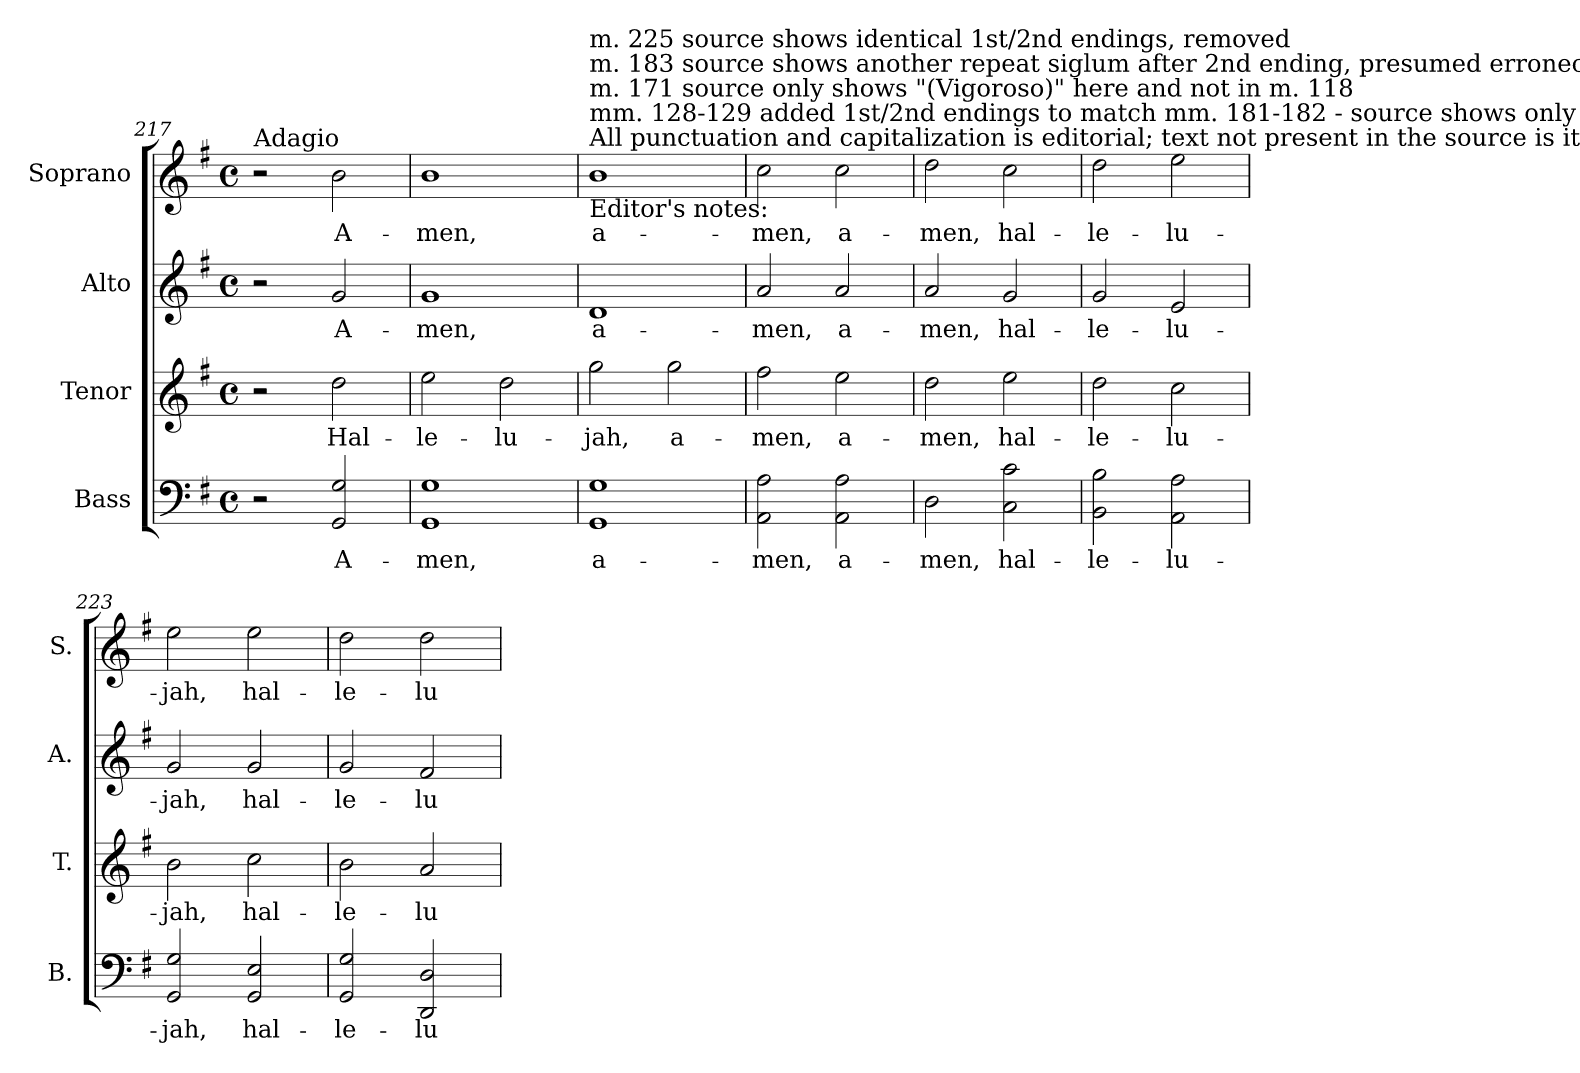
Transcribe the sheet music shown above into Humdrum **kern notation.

**kern	**text	**kern	**text	**kern	**text	**kern	**text
*part4	*part4	*part3	*part3	*part2	*part2	*part1	*part1
*staff4	*staff4	*staff3	*staff3	*staff2	*staff2	*staff1	*staff1
*I"Bass	*	*I"Tenor	*	*I"Alto	*	*I"Soprano	*
*I'B.	*	*I'T.	*	*I'A.	*	*I'S.	*
*clefF4	*	*clefG2	*	*clefG2	*	*clefG2	*
*k[f#]	*	*k[f#]	*	*k[f#]	*	*k[f#]	*
*G:	*	*G:	*	*G:	*	*G:	*
*M4/4	*	*M4/4	*	*M4/4	*	*M4/4	*
*met(c)	*	*met(c)	*	*met(c)	*	*met(c)	*
=217	=217	=217	=217	=217	=217	=217	=217
!	!	!	!	!	!	!LO:TX:a:t=Adagio	!
2r	.	2r	.	2r	.	2r	.
!	!LO:LY:b:color=#000000	!	!	!	!	!	!
!	!	!	!LO:LY:b:color=#000000	!	!	!	!
!	!	!	!	!	!LO:LY:b:color=#000000	!	!
!	!	!	!	!	!	!	!LO:LY:b:color=#000000
2GGi/ 2Gi	A-	2ddi\	Hal-	2gi/	A-	2bi\	A-
=218	=218	=218	=218	=218	=218	=218	=218
!	!LO:LY:b:color=#000000	!	!	!	!	!	!
!	!	!	!LO:LY:b:color=#000000	!	!	!	!
!	!	!	!	!	!LO:LY:b:color=#000000	!	!
!	!	!	!	!	!	!	!LO:LY:b:color=#000000
1GGi 1Gi	-men,	2eei\	-le-	1gi	-men,	1bi	-men,
!	!	!	!LO:LY:b:color=#000000	!	!	!	!
.	.	2ddi\	-lu-	.	.	.	.
!!LO:LB:g=z
=219	=219	=219	=219	=219	=219	=219	=219
!	!LO:LY:b:color=#000000	!	!	!	!	!	!
!	!	!	!LO:LY:b:color=#000000	!	!	!	!
!	!	!	!	!	!LO:LY:b:color=#000000	!	!
!	!	!	!	!	!	!LO:TX:b:t=Editor's notes&colon;	!
!	!	!	!	!	!	!LO:TX:t=All punctuation and capitalization is editorial; text not present in the source is italicized.	!
!	!	!	!	!	!	!LO:TX:t=mm. 128-129 added 1st/2nd endings to match mm. 181-182 - source shows only repeat sigla	!
!	!	!	!	!	!	!LO:TX:t=m. 171 source only shows "(Vigoroso)" here and not in m. 118	!
!	!	!	!	!	!	!LO:TX:t=m. 183 source shows another repeat siglum after 2nd ending, presumed erroneous	!
!	!	!	!	!	!	!LO:TX:t=m. 225 source shows identical 1st/2nd endings, removed	!
!	!	!	!	!	!	!	!LO:LY:b:color=#000000
1GGi 1Gi	a-	2ggi\	-jah,	1di	a-	1bi	a-
!	!	!	!LO:LY:b:color=#000000	!	!	!	!
.	.	2ggi\	a-	.	.	.	.
=220	=220	=220	=220	=220	=220	=220	=220
!	!LO:LY:b:color=#000000	!	!	!	!	!	!
!	!	!	!LO:LY:b:color=#000000	!	!	!	!
!	!	!	!	!	!LO:LY:b:color=#000000	!	!
!	!	!	!	!	!	!	!LO:LY:b:color=#000000
2AAi\ 2Ai	-men,	2ff#i\	-men,	2ai/	-men,	2cci\	-men,
!	!LO:LY:b:color=#000000	!	!	!	!	!	!
!	!	!	!LO:LY:b:color=#000000	!	!	!	!
!	!	!	!	!	!LO:LY:b:color=#000000	!	!
!	!	!	!	!	!	!	!LO:LY:b:color=#000000
2AAi\ 2Ai	a-	2eei\	a-	2ai/	a-	2cci\	a-
=221	=221	=221	=221	=221	=221	=221	=221
!	!LO:LY:b:color=#000000	!	!	!	!	!	!
!	!	!	!LO:LY:b:color=#000000	!	!	!	!
!	!	!	!	!	!LO:LY:b:color=#000000	!	!
!	!	!	!	!	!	!	!LO:LY:b:color=#000000
2Di\	-men,	2ddi\	-men,	2ai/	-men,	2ddi\	-men,
!	!LO:LY:b:color=#000000	!	!	!	!	!	!
!	!	!	!LO:LY:b:color=#000000	!	!	!	!
!	!	!	!	!	!LO:LY:b:color=#000000	!	!
!	!	!	!	!	!	!	!LO:LY:b:color=#000000
2Ci\ 2ci	hal-	2eei\	hal-	2gi/	hal-	2cci\	hal-
=222	=222	=222	=222	=222	=222	=222	=222
!	!LO:LY:b:color=#000000	!	!	!	!	!	!
!	!	!	!LO:LY:b:color=#000000	!	!	!	!
!	!	!	!	!	!LO:LY:b:color=#000000	!	!
!	!	!	!	!	!	!	!LO:LY:b:color=#000000
2BBi\ 2Bi	-le-	2ddi\	-le-	2gi/	-le-	2ddi\	-le-
!	!LO:LY:b:color=#000000	!	!	!	!	!	!
!	!	!	!LO:LY:b:color=#000000	!	!	!	!
!	!	!	!	!	!LO:LY:b:color=#000000	!	!
!	!	!	!	!	!	!	!LO:LY:b:color=#000000
2AAi\ 2Ai	-lu-	2cci\	-lu-	2ei/	-lu-	2eei\	-lu-
=223	=223	=223	=223	=223	=223	=223	=223
!	!LO:LY:b:color=#000000	!	!	!	!	!	!
!	!	!	!LO:LY:b:color=#000000	!	!	!	!
!	!	!	!	!	!LO:LY:b:color=#000000	!	!
!	!	!	!	!	!	!	!LO:LY:b:color=#000000
2GGi/ 2Gi	-jah,	2bi\	-jah,	2gi/	-jah,	2eei\	-jah,
!	!LO:LY:b:color=#000000	!	!	!	!	!	!
!	!	!	!LO:LY:b:color=#000000	!	!	!	!
!	!	!	!	!	!LO:LY:b:color=#000000	!	!
!	!	!	!	!	!	!	!LO:LY:b:color=#000000
2GGi/ 2Ei	hal-	2cci\	hal-	2gi/	hal-	2eei\	hal-
=224	=224	=224	=224	=224	=224	=224	=224
!	!LO:LY:b:color=#000000	!	!	!	!	!	!
!	!	!	!LO:LY:b:color=#000000	!	!	!	!
!	!	!	!	!	!LO:LY:b:color=#000000	!	!
!	!	!	!	!	!	!	!LO:LY:b:color=#000000
2GGi/ 2Gi	-le-	2bi\	-le-	2gi/	-le-	2ddi\	-le-
!	!LO:LY:b:color=#000000	!	!	!	!	!	!
!	!	!	!LO:LY:b:color=#000000	!	!	!	!
!	!	!	!	!	!LO:LY:b:color=#000000	!	!
!	!	!	!	!	!	!	!LO:LY:b:color=#000000
2DDi/ 2Di	-lu-	2ai/	-lu-	2f#i/	-lu-	2ddi\	-lu-
=	=	=	=	=	=	=	=
*-	*-	*-	*-	*-	*-	*-	*-
